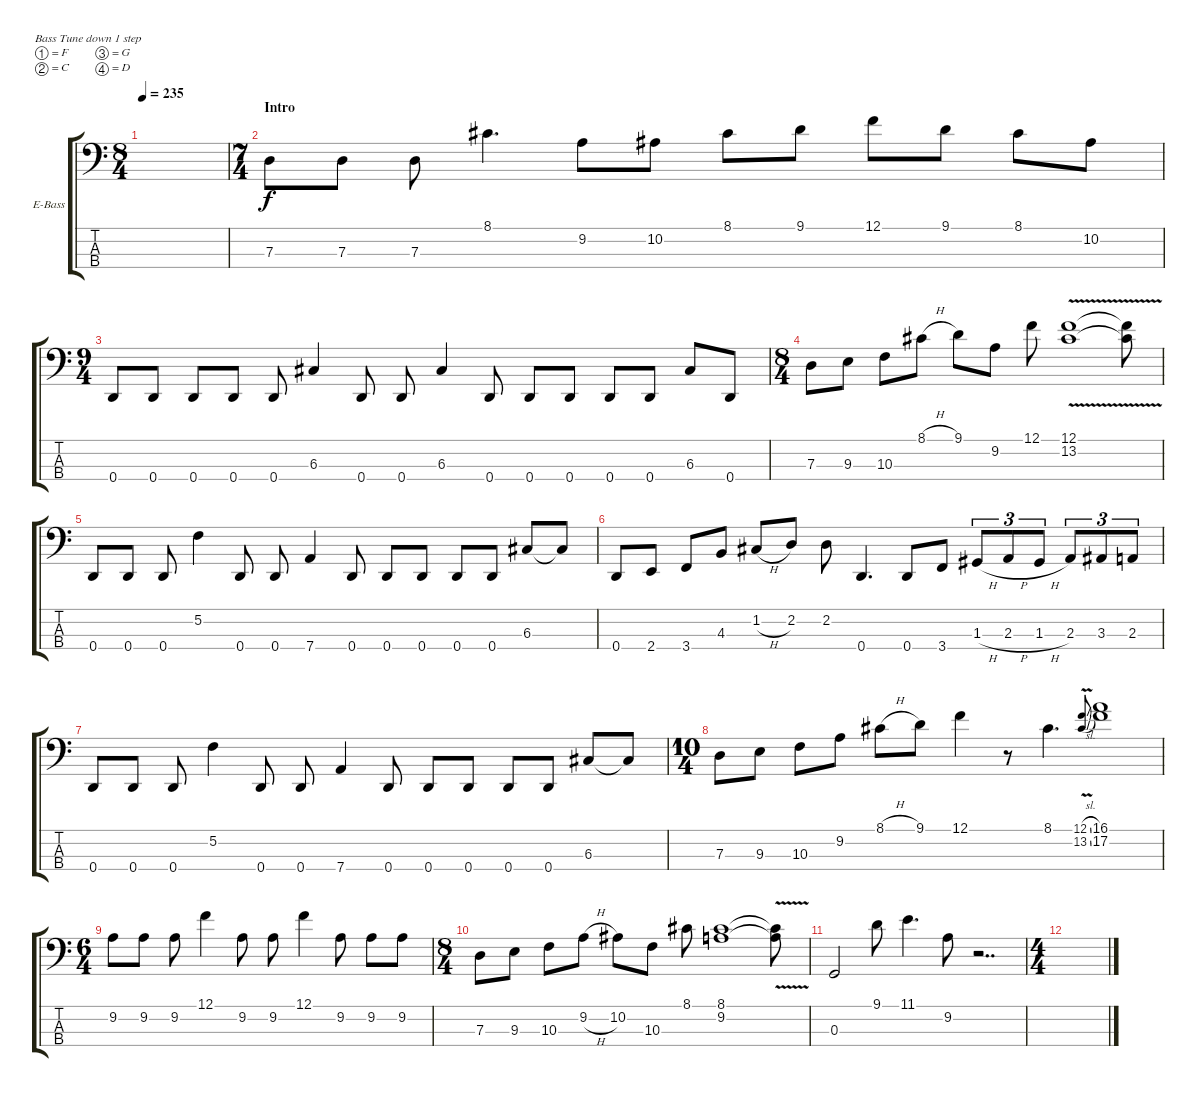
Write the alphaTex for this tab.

\defaultSystemsLayout 4
\bracketExtendMode groupsimilarinstruments
\firstSystemTrackNameOrientation horizontal
\otherSystemsTrackNameOrientation horizontal
\track ("Benoit Claus" "E-Bass") {instrument electricbassfinger}
\staff {score tabs}
\tuning (F2 C2 G1 D1)
\ts (8 4)
\tempo 235
\clef f4
\scale
0.295918
\ks c
|
\ts (7 4)
\section ("" "Intro")
\scale
0.704082 7.3.8 7.3.8 7.3.8 8.1.4{d} 9.2.8 10.2.8 8.1.8 9.1.8 12.1.8 9.1.8 8.1.8 10.2.8 |
\ts (9 4)
0.4.8 0.4.8 0.4.8 0.4.8 0.4.8 6.3.4 0.4.8 0.4.8 6.3.4 0.4.8 0.4.8 0.4.8 0.4.8 0.4.8 6.3.8 0.4.8 |
\ts (8 4)
7.3.8 9.3.8 10.3.8 8.1{h}.8 9.1.8 9.2.8 12.1.8 (13.2{v} 12.1{v}).1 (13.2{v t} 12.1{t}).8 |
0.4.8 0.4.8 0.4.8 5.2.4 0.4.8 0.4.8 7.4.4 0.4.8 0.4.8 0.4.8 0.4.8 0.4.8 6.3.8 6.3{t}.8 |
0.4.8 2.4.8 3.4.8 4.3.8 1.2{h}.8 2.2.8 2.2.8 0.4.4{d} 0.4.8 3.4.8 1.3{h}.8{tu (3 2)} 2.3{h}.8{tu (3 2)} 1.3{h}.8{tu (3 2)} 2.3.8{tu (3 2)} 3.3.8{tu (3 2)} 2.3.8{tu (3 2)} |
0.4.8 0.4.8 0.4.8 5.2.4 0.4.8 0.4.8 7.4.4 0.4.8 0.4.8 0.4.8 0.4.8 0.4.8 6.3.8 6.3{t}.8 |
\ts (10 4)
7.3.8 9.3.8 10.3.8 9.2.8 8.1{h}.8 9.1.8 12.1.4 r.8 8.1.4{d} (12.1{v sl} 13.2{sl}).8{gr onbeat} (16.1 17.2).1 |
\ts (6 4)
9.2.8 9.2.8 9.2.8 12.1.4 9.2.8 9.2.8 12.1.4 9.2.8 9.2.8 9.2.8 |
\ts (8 4)
7.3.8 9.3.8 10.3.8 9.2{h}.8 10.2.8 10.3.8 8.1.8 (9.2 8.1).1 (8.1{v t} 9.2{v t}).8 |
0.3.2 9.1.8 11.1.4{d} 9.2.8 r.2{dd} |
\ts (4 4)
